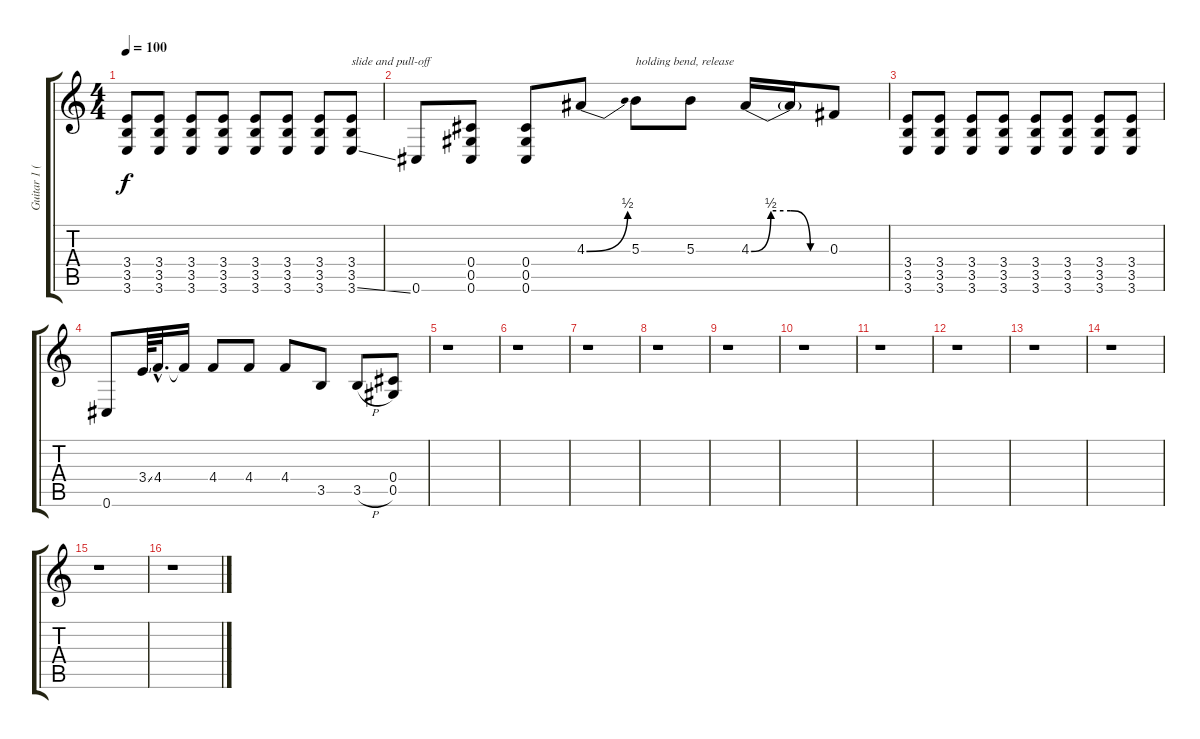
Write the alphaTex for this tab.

\track ("Guitar 1 (dist.)" "Guitar 1 (") {instrument overdrivenguitar}
\staff {score tabs}
\tuning (Eb4 Bb3 Gb3 Db3 Ab2 Db2) {hide}
\ts (4 4)
\tempo 100
\clef g2
\ks c
(3.4 3.5 3.6).8{dy f} (3.4 3.5 3.6).8 (3.4 3.5 3.6).8 (3.4 3.5 3.6).8 (3.4 3.5 3.6).8 (3.4 3.5 3.6).8 (3.4 3.5 3.6).8 (3.4 3.5 3.6{ss}).8{txt "slide and pull-off"} |
0.6.8 (0.4 0.5 0.6).8 (0.4 0.5 0.6).8 4.3{be (bend 0 0 60 2)}.8 5.3.8{txt "holding bend, release"} 5.3.8 4.3{be (custom 0 0 15 2 30 2 45 0 60 0)}.16 4.3{t}.16 0.3.8 |
(3.4 3.5 3.6).8 (3.4 3.5 3.6).8 (3.4 3.5 3.6).8 (3.4 3.5 3.6).8 (3.4 3.5 3.6).8 (3.4 3.5 3.6).8 (3.4 3.5 3.6).8 (3.4 3.5 3.6).8 |
0.6.8 3.4{ss}.64 4.4{hac}.32{d} 4.4{t}.16 4.4.8 4.4.8 4.4.8 3.5.8 3.5{h}.8 (0.4 0.5).8 |
r.1 |
r.1 |
r.1 |
r.1 |
r.1 |
r.1 |
r.1 |
r.1 |
r.1 |
r.1 |
r.1 |
r.1
